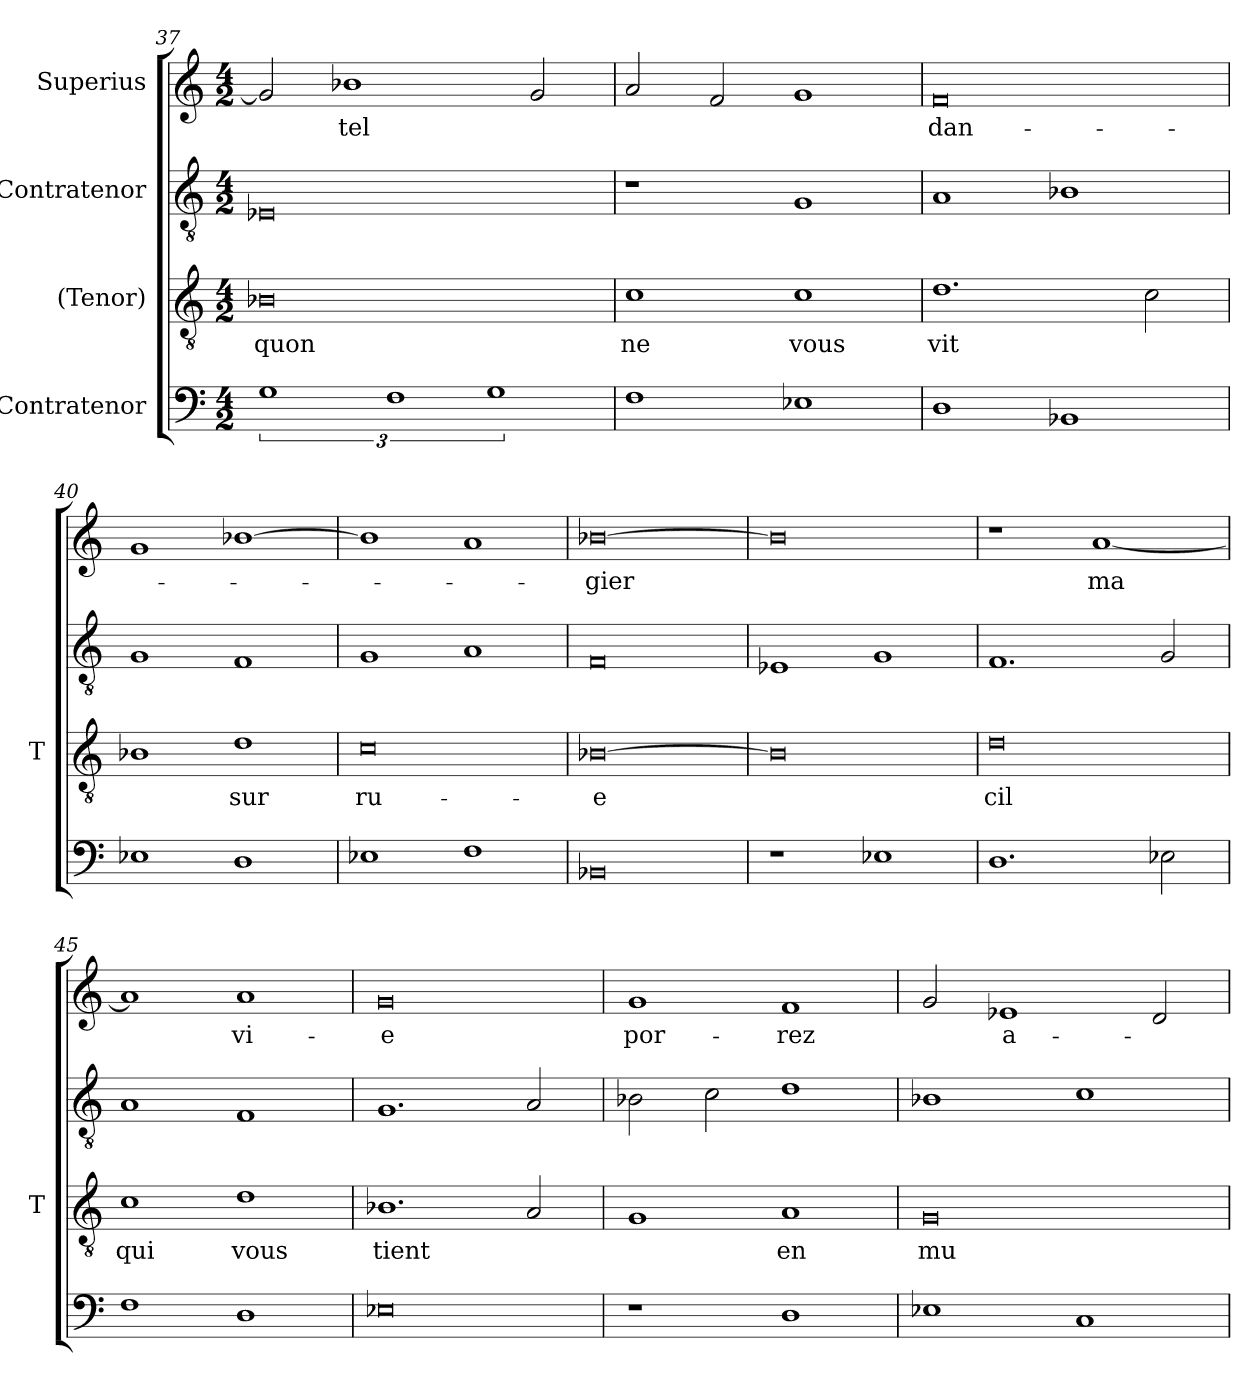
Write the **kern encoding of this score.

**kern	**kern	**text	**kern	**kern	**text
*part4	*part3	*part3	*part2	*part1	*part1
*staff4	*staff3	*staff3	*staff2	*staff1	*staff1
*I"Contratenor	*I"(Tenor)	*	*I"Contratenor	*I"Superius	*
*	*I'T	*	*	*	*
*clefF4	*clefGv2	*	*clefGv2	*clefG2	*
*M4/2	*M4/2	*	*M4/2	*M4/2	*
=37	=37	=37	=37	=37	=37
3%2G	0B-X	-quon	0E-X	2g]	.
.	.	.	.	1b-X	-tel
3%2F	.	.	.	.	.
3%2G	.	.	.	.	.
.	.	.	.	2g	.
=38	=38	=38	=38	=38	=38
1F	1c	-ne	1r	2a	.
.	.	.	.	2f	.
1E-X	1c	-vous	1G	1g	.
=39	=39	=39	=39	=39	=39
1D	1.d	-vit	1A	0f	dan-
1BB-X	.	.	1B-X	.	.
.	2c	.	.	.	.
=40	=40	=40	=40	=40	=40
1E-X	1B-X	.	1G	1g	.
1D	1d	-sur	1F	[1b-X	.
=41	=41	=41	=41	=41	=41
1E-X	0c	ru-	1G	1b-]	.
1F	.	.	1A	1a	.
=42	=42	=42	=42	=42	=42
0BB-X	[0B-X	-e	0F	[0b-X	-gier
=43	=43	=43	=43	=43	=43
1r	0B-]	.	1E-X	0b-]	.
1E-X	.	.	1G	.	.
=44	=44	=44	=44	=44	=44
1.D	0d	-cil	1.F	1r	.
.	.	.	.	[1a	-ma
2E-X	.	.	2G	.	.
=45	=45	=45	=45	=45	=45
1F	1c	-qui	1A	1a]	.
1D	1d	-vous	1F	1a	vi-
=46	=46	=46	=46	=46	=46
0E-X	1.B-X	-tient	1.G	0g	-e
.	2A	.	2A	.	.
=47	=47	=47	=47	=47	=47
1r	1G	.	2B-X	1g	por-
.	.	.	2c	.	.
1D	1A	-en	1d	1f	-rez
=48	=48	=48	=48	=48	=48
1E-X	0G	mu-	1B-X	2g	.
.	.	.	.	1e-X	a-
1C	.	.	1c	.	.
.	.	.	.	2d	.
=	=	=	=	=	=
*-	*-	*-	*-	*-	*-
